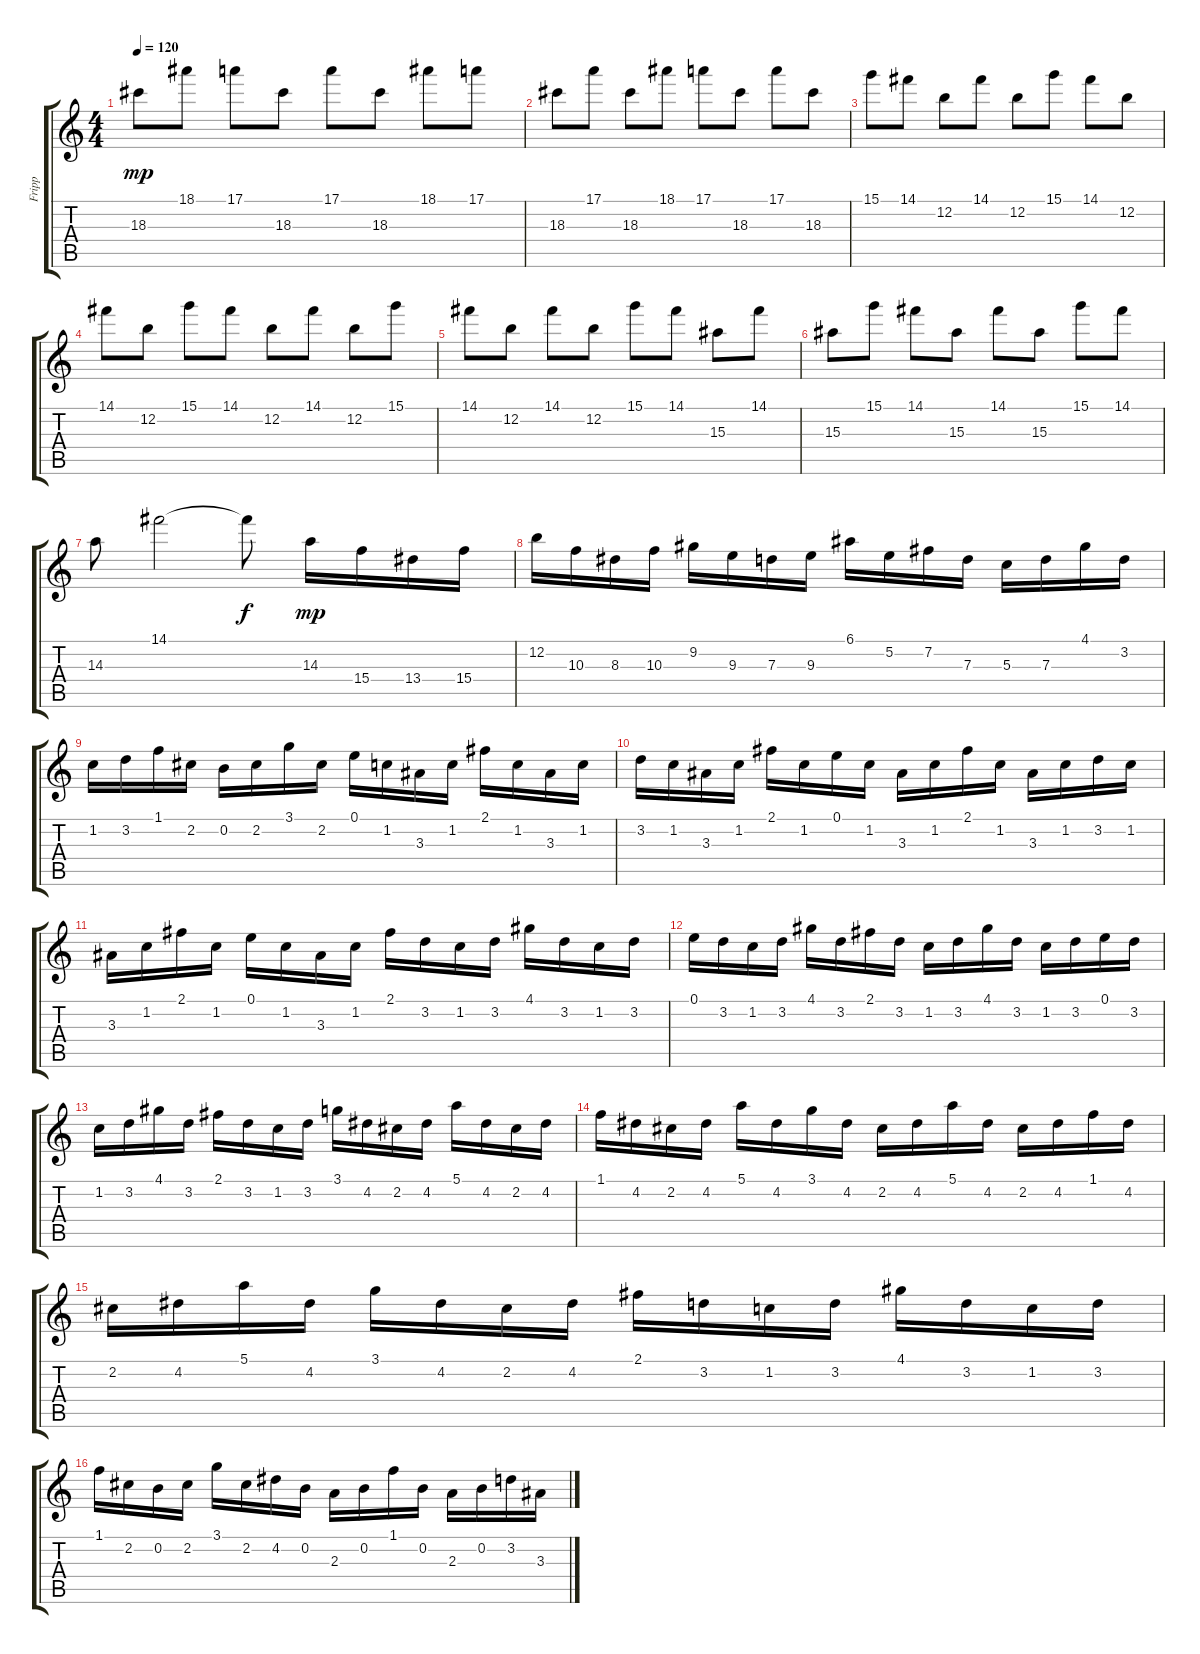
\track ("Fripp" "Fripp") {instrument acousticguitarnylon}
\staff {score tabs}
\tuning (E4 B3 G3 D3 A2 E2) {hide}
\ts (4 4)
\tempo 120
\clef g2
\ks c
18.3.8{dy mp} 18.1.8 17.1.8 18.3.8 17.1.8 18.3.8 18.1.8 17.1.8 |
18.3.8 17.1.8 18.3.8 18.1.8 17.1.8 18.3.8 17.1.8 18.3.8 |
15.1.8 14.1.8 12.2.8 14.1.8 12.2.8 15.1.8 14.1.8 12.2.8 |
14.1.8 12.2.8 15.1.8 14.1.8 12.2.8 14.1.8 12.2.8 15.1.8 |
14.1.8 12.2.8 14.1.8 12.2.8 15.1.8 14.1.8 15.3.8 14.1.8 |
15.3.8 15.1.8 14.1.8 15.3.8 14.1.8 15.3.8 15.1.8 14.1.8 |
14.3.8 14.1.2 14.1{t}.8{dy f} 14.3.16{dy mp} 15.4.16 13.4.16 15.4.16 |
12.2.16 10.3.16 8.3.16 10.3.16 9.2.16 9.3.16 7.3.16 9.3.16 6.1.16 5.2.16 7.2.16 7.3.16 5.3.16 7.3.16 4.1.16 3.2.16 |
1.2.16 3.2.16 1.1.16 2.2.16 0.2.16 2.2.16 3.1.16 2.2.16 0.1.16 1.2.16 3.3.16 1.2.16 2.1.16 1.2.16 3.3.16 1.2.16 |
3.2.16 1.2.16 3.3.16 1.2.16 2.1.16 1.2.16 0.1.16 1.2.16 3.3.16 1.2.16 2.1.16 1.2.16 3.3.16 1.2.16 3.2.16 1.2.16 |
3.3.16 1.2.16 2.1.16 1.2.16 0.1.16 1.2.16 3.3.16 1.2.16 2.1.16 3.2.16 1.2.16 3.2.16 4.1.16 3.2.16 1.2.16 3.2.16 |
0.1.16 3.2.16 1.2.16 3.2.16 4.1.16 3.2.16 2.1.16 3.2.16 1.2.16 3.2.16 4.1.16 3.2.16 1.2.16 3.2.16 0.1.16 3.2.16 |
1.2.16 3.2.16 4.1.16 3.2.16 2.1.16 3.2.16 1.2.16 3.2.16 3.1.16 4.2.16 2.2.16 4.2.16 5.1.16 4.2.16 2.2.16 4.2.16 |
1.1.16 4.2.16 2.2.16 4.2.16 5.1.16 4.2.16 3.1.16 4.2.16 2.2.16 4.2.16 5.1.16 4.2.16 2.2.16 4.2.16 1.1.16 4.2.16 |
2.2.16 4.2.16 5.1.16 4.2.16 3.1.16 4.2.16 2.2.16 4.2.16 2.1.16 3.2.16 1.2.16 3.2.16 4.1.16 3.2.16 1.2.16 3.2.16 |
1.1.16 2.2.16 0.2.16 2.2.16 3.1.16 2.2.16 4.2.16 0.2.16 2.3.16 0.2.16 1.1.16 0.2.16 2.3.16 0.2.16 3.2.16 3.3.16
